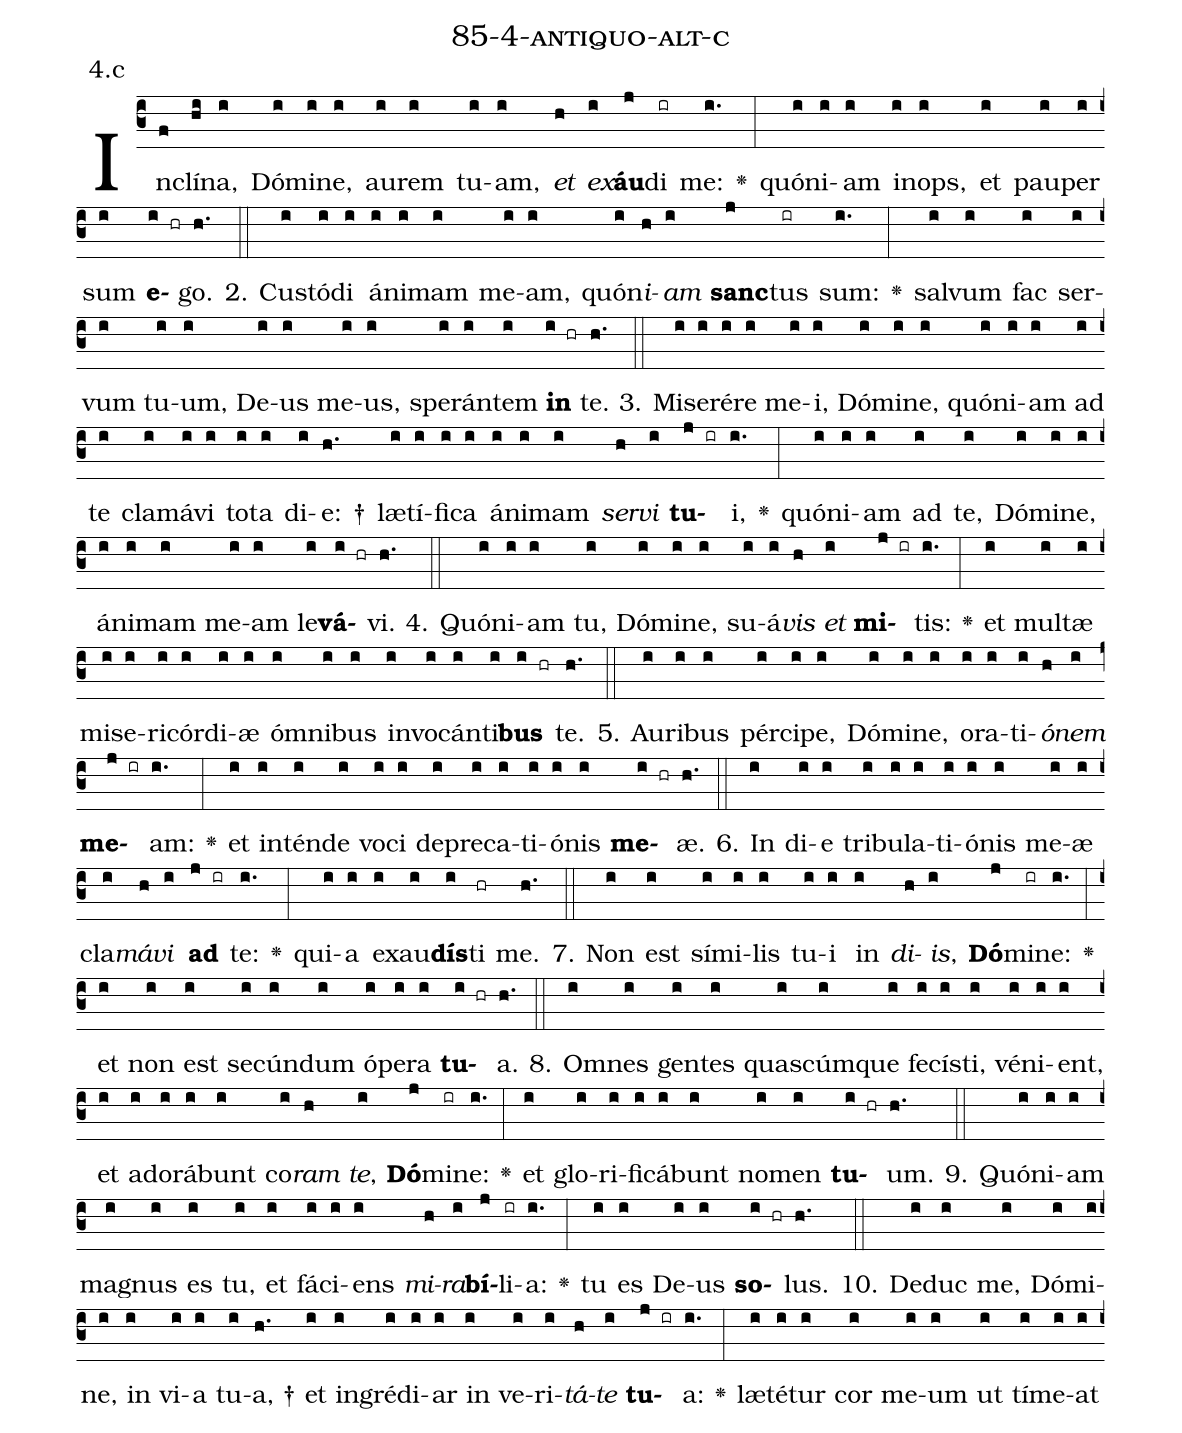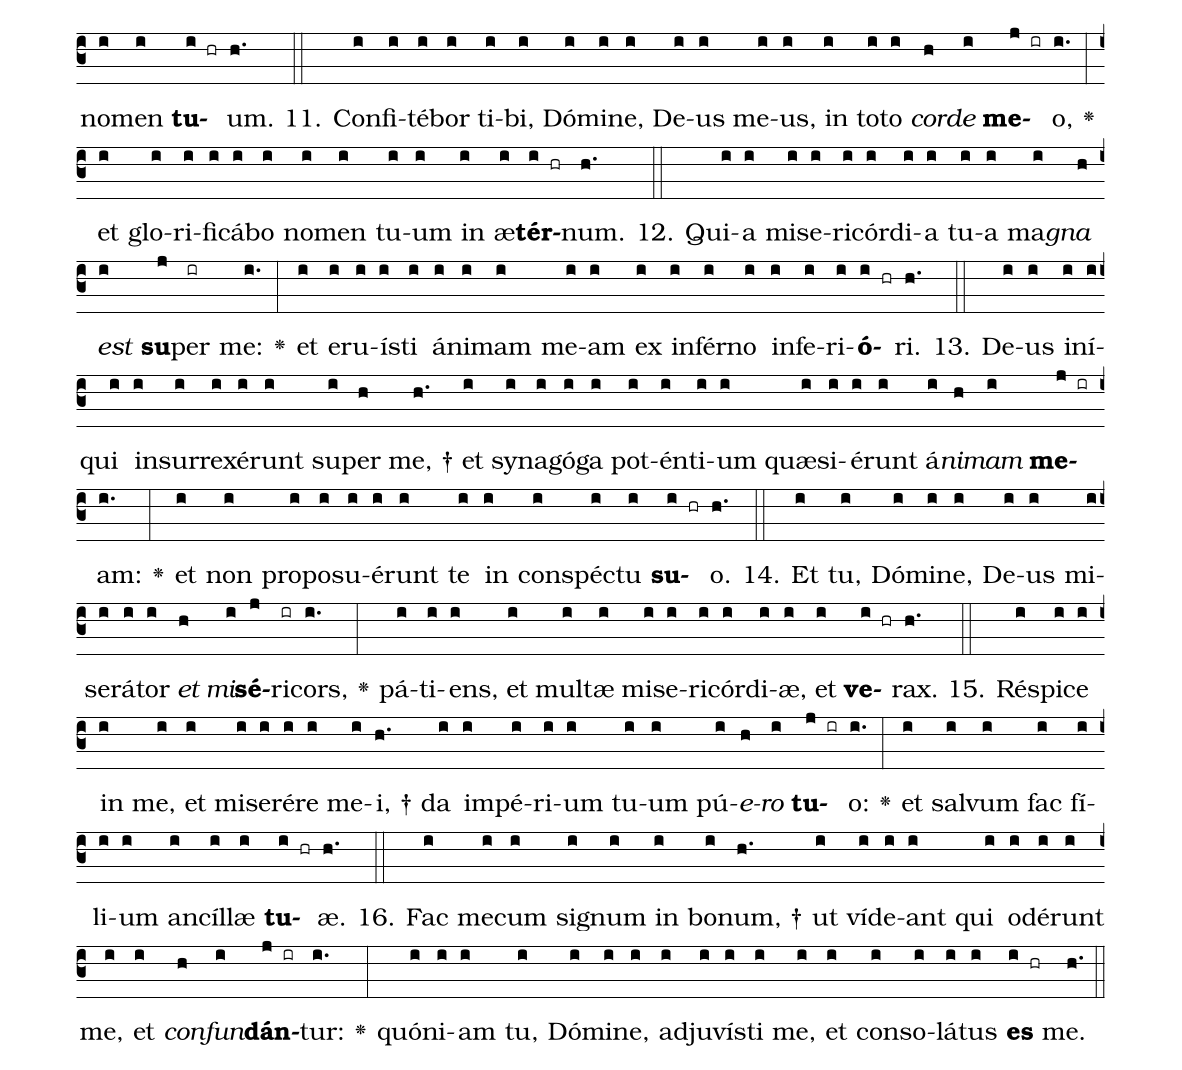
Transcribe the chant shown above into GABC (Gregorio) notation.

name: 85-4-antiquo-alt-c;
annotation: 4.c;
%%
(c3)In(f)clí(hi)na,(i) Dó(i)mi(i)ne,(i) au(i)rem(i) tu(i)am,(i) <i>et</i>(h) <i>ex</i>(i)<b>áu</b>(j)di(ir) me:(i.) <v>\greheightstar</v>(:) quón(i)i(i)am(i) in(i)ops,(i) et(i) pau(i)per(i) sum(i) <b>e</b>(i hr)go.(h.) (::)
2. Cus(i)tó(i)di(i) á(i)ni(i)mam(i) me(i)am,(i) quón(i)<i>i</i>(h)<i>am</i>(i) <b>sanc</b>(j)tus(ir) sum:(i.) <v>\greheightstar</v>(:) sal(i)vum(i) fac(i) ser(i)vum(i) tu(i)um,(i) De(i)us(i) me(i)us,(i) spe(i)rán(i)tem(i) <b>in</b>(i hr) te.(h.) (::)
3. Mi(i)se(i)ré(i)re(i) me(i)i,(i) Dó(i)mi(i)ne,(i) quón(i)i(i)am(i) ad(i) te(i) cla(i)má(i)vi(i) to(i)ta(i) di(i)e: †(h.) læ(i)tí(i)fi(i)ca(i) á(i)ni(i)mam(i) <i>ser</i>(h)<i>vi</i>(i) <b>tu</b>(j ir)i,(i.) <v>\greheightstar</v>(:) quón(i)i(i)am(i) ad(i) te,(i) Dó(i)mi(i)ne,(i) á(i)ni(i)mam(i) me(i)am(i) le(i)<b>vá</b>(i hr)vi.(h.) (::)
4. Quón(i)i(i)am(i) tu,(i) Dó(i)mi(i)ne,(i) su(i)á(i)<i>vis</i>(h) <i>et</i>(i) <b>mi</b>(j ir)tis:(i.) <v>\greheightstar</v>(:) et(i) mul(i)tæ(i) mi(i)se(i)ri(i)cór(i)di(i)æ(i) óm(i)ni(i)bus(i) in(i)vo(i)cán(i)ti(i)<b>bus</b>(i hr) te.(h.) (::)
5. Au(i)ri(i)bus(i) pér(i)ci(i)pe,(i) Dó(i)mi(i)ne,(i) o(i)ra(i)ti(i)<i>ó</i>(h)<i>nem</i>(i) <b>me</b>(j ir)am:(i.) <v>\greheightstar</v>(:) et(i) in(i)tén(i)de(i) vo(i)ci(i) de(i)pre(i)ca(i)ti(i)ó(i)nis(i) <b>me</b>(i hr)æ.(h.) (::)
6. In(i) di(i)e(i) tri(i)bu(i)la(i)ti(i)ó(i)nis(i) me(i)æ(i) cla(i)<i>má</i>(h)<i>vi</i>(i) <b>ad</b>(j ir) te:(i.) <v>\greheightstar</v>(:) qui(i)a(i) ex(i)au(i)<b>dís</b>(i)ti(hr) me.(h.) (::)
7. Non(i) est(i) sí(i)mi(i)lis(i) tu(i)i(i) in(i) <i>di</i>(h)<i>is</i>,(i) <b>Dó</b>(j)mi(ir)ne:(i.) <v>\greheightstar</v>(:) et(i) non(i) est(i) se(i)cún(i)dum(i) ó(i)pe(i)ra(i) <b>tu</b>(i hr)a.(h.) (::)
8. Om(i)nes(i) gen(i)tes(i) quas(i)cúm(i)que(i) fe(i)cís(i)ti,(i) vé(i)ni(i)ent,(i) et(i) ad(i)o(i)rá(i)bunt(i) co(i)<i>ram</i>(h) <i>te</i>,(i) <b>Dó</b>(j)mi(ir)ne:(i.) <v>\greheightstar</v>(:) et(i) glo(i)ri(i)fi(i)cá(i)bunt(i) no(i)men(i) <b>tu</b>(i hr)um.(h.) (::)
9. Quón(i)i(i)am(i) ma(i)gnus(i) es(i) tu,(i) et(i) fá(i)ci(i)ens(i) <i>mi</i>(h)<i>ra</i>(i)<b>bí</b>(j)li(ir)a:(i.) <v>\greheightstar</v>(:) tu(i) es(i) De(i)us(i) <b>so</b>(i hr)lus.(h.) (::)
10. De(i)duc(i) me,(i) Dó(i)mi(i)ne,(i) in(i) vi(i)a(i) tu(i)a, †(h.) et(i) in(i)gré(i)di(i)ar(i) in(i) ve(i)ri(i)<i>tá</i>(h)<i>te</i>(i) <b>tu</b>(j ir)a:(i.) <v>\greheightstar</v>(:) læ(i)té(i)tur(i) cor(i) me(i)um(i) ut(i) tí(i)me(i)at(i) no(i)men(i) <b>tu</b>(i hr)um.(h.) (::)
11. Con(i)fi(i)té(i)bor(i) ti(i)bi,(i) Dó(i)mi(i)ne,(i) De(i)us(i) me(i)us,(i) in(i) to(i)to(i) <i>cor</i>(h)<i>de</i>(i) <b>me</b>(j ir)o,(i.) <v>\greheightstar</v>(:) et(i) glo(i)ri(i)fi(i)cá(i)bo(i) no(i)men(i) tu(i)um(i) in(i) æ(i)<b>tér</b>(i hr)num.(h.) (::)
12. Qui(i)a(i) mi(i)se(i)ri(i)cór(i)di(i)a(i) tu(i)a(i) ma(i)<i>gna</i>(h) <i>est</i>(i) <b>su</b>(j)per(ir) me:(i.) <v>\greheightstar</v>(:) et(i) e(i)ru(i)ís(i)ti(i) á(i)ni(i)mam(i) me(i)am(i) ex(i) in(i)fér(i)no(i) in(i)fe(i)ri(i)<b>ó</b>(i hr)ri.(h.) (::)
13. De(i)us(i) in(i)í(i)qui(i) in(i)sur(i)re(i)xé(i)runt(i) su(i)per(h) me, †(h.) et(i) sy(i)na(i)gó(i)ga(i) pot(i)én(i)ti(i)um(i) quæ(i)si(i)é(i)runt(i) á(i)<i>ni</i>(h)<i>mam</i>(i) <b>me</b>(j ir)am:(i.) <v>\greheightstar</v>(:) et(i) non(i) pro(i)po(i)su(i)é(i)runt(i) te(i) in(i) con(i)spéc(i)tu(i) <b>su</b>(i hr)o.(h.) (::)
14. Et(i) tu,(i) Dó(i)mi(i)ne,(i) De(i)us(i) mi(i)se(i)rá(i)tor(i) <i>et</i>(h) <i>mi</i>(i)<b>sé</b>(j)ri(ir)cors,(i.) <v>\greheightstar</v>(:) pá(i)ti(i)ens,(i) et(i) mul(i)tæ(i) mi(i)se(i)ri(i)cór(i)di(i)æ,(i) et(i) <b>ve</b>(i hr)rax.(h.) (::)
15. Ré(i)spi(i)ce(i) in(i) me,(i) et(i) mi(i)se(i)ré(i)re(i) me(i)i, †(h.) da(i) im(i)pé(i)ri(i)um(i) tu(i)um(i) pú(i)<i>e</i>(h)<i>ro</i>(i) <b>tu</b>(j ir)o:(i.) <v>\greheightstar</v>(:) et(i) sal(i)vum(i) fac(i) fí(i)li(i)um(i) an(i)cíl(i)læ(i) <b>tu</b>(i hr)æ.(h.) (::)
16. Fac(i) me(i)cum(i) si(i)gnum(i) in(i) bo(i)num, †(h.) ut(i) ví(i)de(i)ant(i) qui(i) o(i)dé(i)runt(i) me,(i) et(i) <i>con</i>(h)<i>fun</i>(i)<b>dán</b>(j ir)tur:(i.) <v>\greheightstar</v>(:) quón(i)i(i)am(i) tu,(i) Dó(i)mi(i)ne,(i) ad(i)ju(i)vís(i)ti(i) me,(i) et(i) con(i)so(i)lá(i)tus(i) <b>es</b>(i hr) me.(h.) (::)
